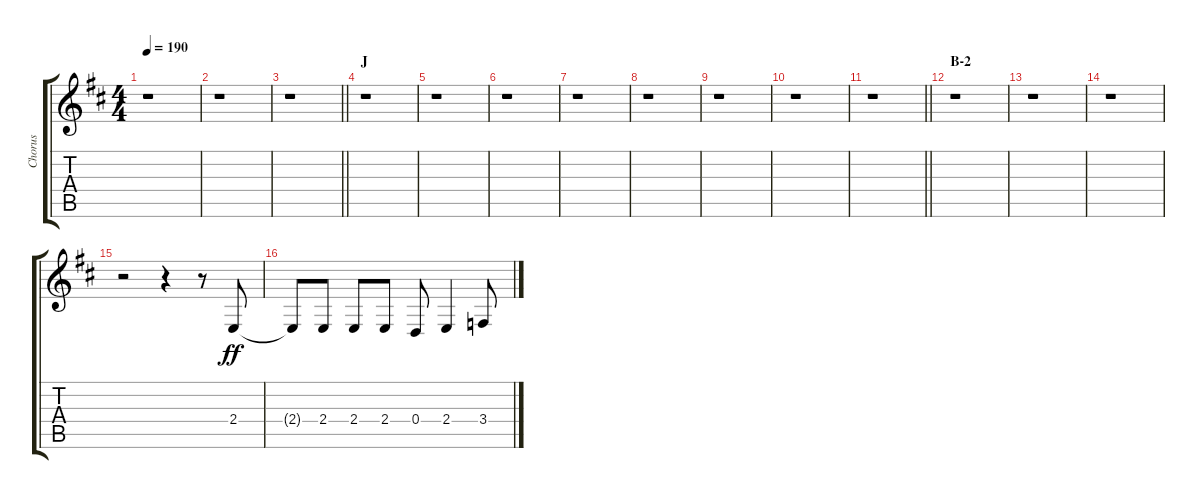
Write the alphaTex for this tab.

\track ("Chorus" "Chorus") {instrument voiceoohs}
\staff {score tabs}
\tuning (E4 B3 G3 D3 A2 E2) {hide}
\ts (4 4)
\tempo 190
\clef g2
\ks d
r.1{dy ff} |
r.1 |
\barLineRight lightlight
r.1 |
\section ("" "J")
r.1 |
r.1 |
r.1 |
r.1 |
r.1 |
r.1 |
r.1 |
\barLineRight lightlight
r.1 |
\section ("" "B-2")
r.1 |
r.1 |
r.1 |
r.2 r.4 r.8 2.4.8 |
2.4{t}.8 2.4.8 2.4.8 2.4.8 0.4.8 2.4.4 3.4.8
